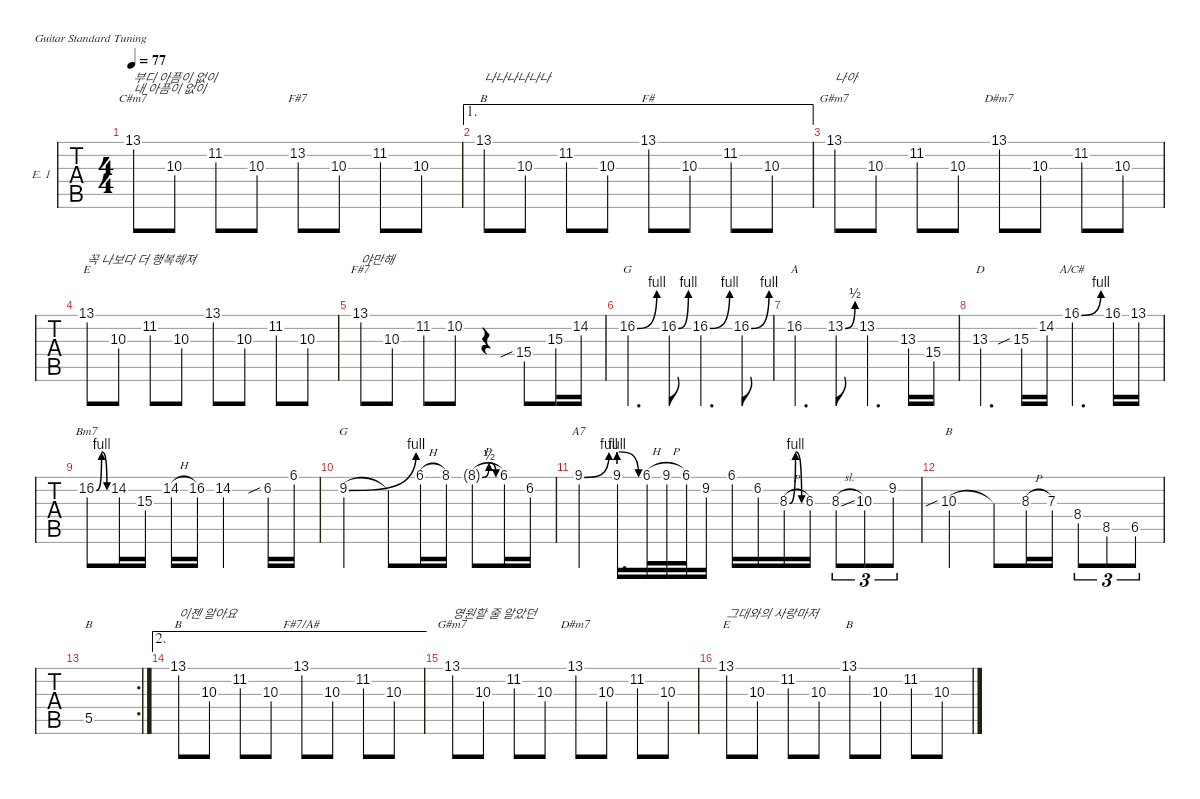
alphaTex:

\defaultSystemsLayout 4
\hideDynamics
\bracketExtendMode nobrackets
\firstSystemTrackNameOrientation horizontal
\track ("Distortion Guitar" "E. 1") {defaultSystemsLayout 4 instrument distortionguitar}
\staff {tabs}
\tuning (E4 B3 G3 D3 A2 E2)
\chord ("B" 2 4 4 4 2 x) {showdiagram false showfingering false barre 2}
\chord ("G#m7" 11 12 13 13 11 x) {firstfret 11 showdiagram false showfingering false barre 11}
\chord ("D#m7" 6 7 8 8 6 x) {firstfret 6 showdiagram false showfingering false barre 6}
\chord ("E" 0 0 1 2 2 0) {showdiagram false showfingering false}
\chord ("C#m7" 4 5 4 6 4 x) {firstfret 4 showdiagram false showfingering false barre (4 4)}
\chord ("F#7" 2 2 3 2 4 2) {showdiagram false showfingering false barre (2 2 2)}
\chord ("F#7/A#" 2 2 3 2 4 2) {showdiagram false showfingering false barre (2 2 2)}
\chord ("F#" 2 2 3 2 4 2) {showdiagram false showfingering false barre (2 2 2)}
\chord ("G" 2 3 4 5 x x) {showdiagram false showfingering false}
\chord ("A" x 2 0 2 0 x) {showdiagram false showfingering false}
\chord ("D" 2 3 2 0 x x) {showdiagram false showfingering false barre 2}
\chord ("A/C#" 17 x x x x x) {firstfret 17 showdiagram false showfingering false}
\chord ("Bm7" 2 3 4 4 2 x) {showdiagram false showfingering false barre 2}
\chord ("G" 3 0 0 0 2 3) {showdiagram false showfingering false}
\chord ("A7" x 2 0 2 0 x) {showdiagram false showfingering false}
\chord ("B" x x x x 6 x) {firstfret 6 showdiagram false showfingering false}
\ts (4 4)
\tempo 77
\clef g2
\ks c
13.1.8{ch "C#m7" txt "부디 아픔이 없이\n내 아픔이 없이" dy mf} 10.3.8 11.2{acc #}.8 10.3.8 13.2.8{ch "F#7"} 10.3.8 11.2{acc #}.8 10.3.8 |
\ae 1
13.1.8{ch "B" txt "나나나나나나"} 10.3.8 11.2{acc #}.8 10.3.8 13.1.8{ch "F#"} 10.3.8 11.2{acc #}.8 10.3.8 |
13.1.8{ch "G#m7" txt "나아"} 10.3.8 11.2{acc #}.8 10.3.8 13.1.8{ch "D#m7"} 10.3.8 11.2{acc #}.8 10.3.8 |
13.1.8{ch "E" txt "꼭 나보다 더 행복해져"} 10.3.8 11.2{acc #}.8 10.3.8 13.1.8 10.3.8 11.2{acc #}.8 10.3.8 |
13.1.8{ch "F#7" txt "야만해"} 10.3.8 11.2{acc #}.8 10.2.8 r.4 15.4{sib}.8 15.3{acc #}.16 14.2{acc #}.16 |
16.2{be (bend 0 0 15 4) acc #}.4{d ch "G"} 16.2{be (bend 0 0 15 4) acc #}.8 16.2{be (bend 0 0 15 4) acc #}.4{d} 16.2{be (bend 0 0 15 4) acc #}.8 |
16.2{acc #}.4{d ch "A"} 13.2{be (bend 0 0 13.799999999999999 2)}.8 13.2.4{d} 13.3{acc #}.16 15.4.16 |
13.3{acc #}.4{d ch "D"} 15.3{sib acc #}.16 14.2{acc #}.16 16.1{be (bend 0 0 15 4) acc #}.4{d ch "A/C#"} 16.1{acc #}.16 13.1.16 |
16.2{be (bendrelease 0 0 10.2 4 20.4 4 30 0) acc #}.8{ch "Bm7"} 14.2{acc #}.16 15.3{acc #}.16 14.2{h acc #}.16 16.2{acc #}.16 14.2{acc #}.2 6.2{sib}.16 6.1{acc #}.16 |
9.2{be (bend 0 0 15 4) acc #}.2{ch "G"} 9.2{t}.8 6.1{h acc #}.16 8.1.16 8.1{be (bendrelease 0 0 9.6 2 20.4 2 30 0) h g}.8 6.1{acc #}.16 6.2.16 |
9.1{be (bend 0 0 15 4) acc #}.4{ch "A7"} 9.1{be (prebendrelease 0 4 15 0)}.16{d} 6.1{h acc #}.32 9.1{h acc #}.32 6.1{acc #}.32 9.2{acc #}.16 6.1{acc #}.16 6.2.16 8.3{be (bendrelease 0 0 10.2 4 20.4 4 30 0) h acc #}.16 6.3{acc #}.16 8.3{sl acc #}.8{tu (3 2)} 10.3.8{tu (3 2)} 9.2{acc #}.8{tu (3 2)} |
10.3{sib}.2{ch "B"} 10.3{t}.8 8.3{h acc #}.16 7.3.16 8.4{acc #}.8{tu (3 2)} 8.5.8{tu (3 2)} 6.5{acc #}.8{tu (3 2)} |
\rc 2
5.5.1{ch "B"} |
\ae 2
13.1.8{ch "B" txt "이젠 알아요"} 10.3.8 11.2{acc #}.8 10.3.8 13.1.8{ch "F#7/A#"} 10.3.8 11.2{acc #}.8 10.3.8 |
13.1.8{ch "G#m7" txt "영원할 줄 알았던"} 10.3.8 11.2{acc #}.8 10.3.8 13.1.8{ch "D#m7"} 10.3.8 11.2{acc #}.8 10.3.8 |
13.1.8{ch "E" txt "그대와의 사랑마저"} 10.3.8 11.2{acc #}.8 10.3.8 13.1.8{ch "B"} 10.3.8 11.2{acc #}.8 10.3.8
